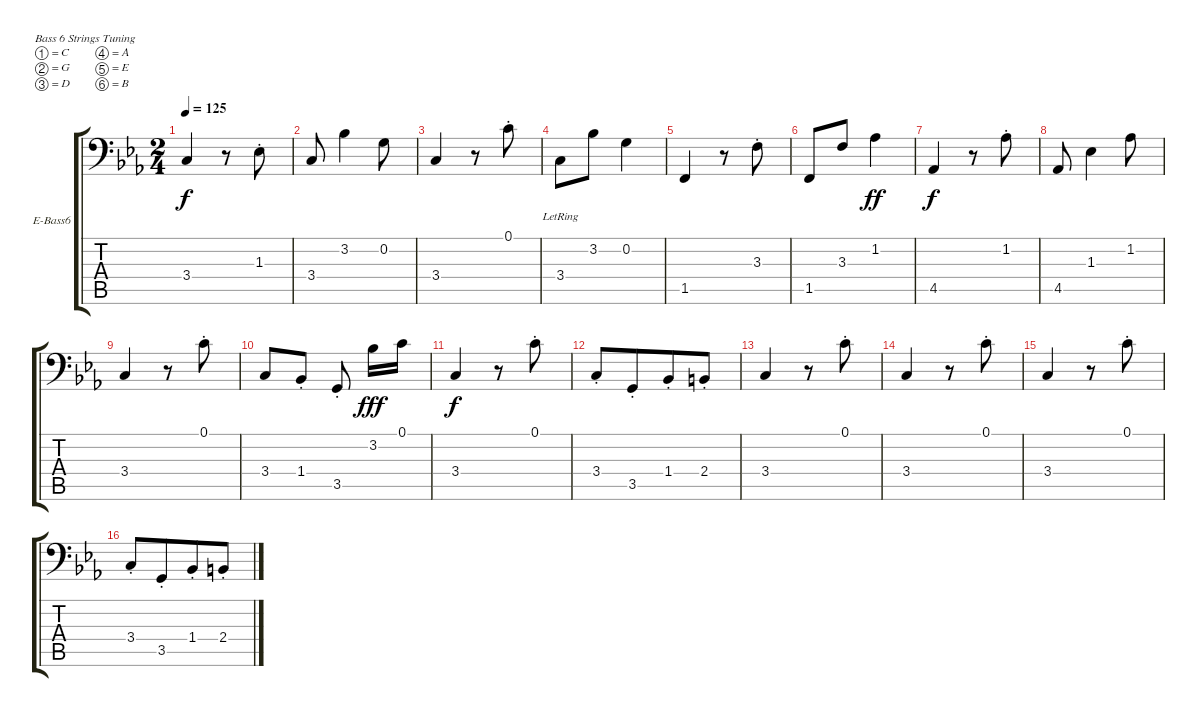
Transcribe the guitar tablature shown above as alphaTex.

\bracketExtendMode groupsimilarinstruments
\firstSystemTrackNameOrientation horizontal
\otherSystemsTrackNameOrientation horizontal
\track ("áàñ" "E-Bass6") {instrument electricbassfinger}
\staff {score tabs}
\tuning (C3 G2 D2 A1 E1 B0)
\ts (2 4)
\tempo 125
\clef f4
\ks cminor
3.4.4{dy f} r.8 1.3{st}.8 |
3.4.8 3.2.4 0.2.8 |
3.4.4 r.8 0.1{st}.8 |
3.4{lr}.8 3.2.8 0.2.4 |
1.5.4 r.8 3.3{st}.8 |
1.5.8 3.3.8 1.2.4{dy ff} |
4.5.4{dy f} r.8 1.2{st}.8 |
4.5.8 1.3.4 1.2.8 |
3.4.4 r.8 0.1{st}.8 |
3.4.8 1.4{st}.8 3.5{st}.8{beam split} 3.2.16{dy fff} 0.1.16 |
3.4.4{dy f} r.8 0.1{st}.8 |
3.4{st}.8 3.5{st}.8{beam merge} 1.4{st}.8 2.4{st}.8 |
3.4.4 r.8 0.1{st}.8 |
3.4.4 r.8 0.1{st}.8 |
3.4.4 r.8 0.1{st}.8 |
3.4{st}.8 3.5{st}.8{beam merge} 1.4{st}.8 2.4{st}.8
